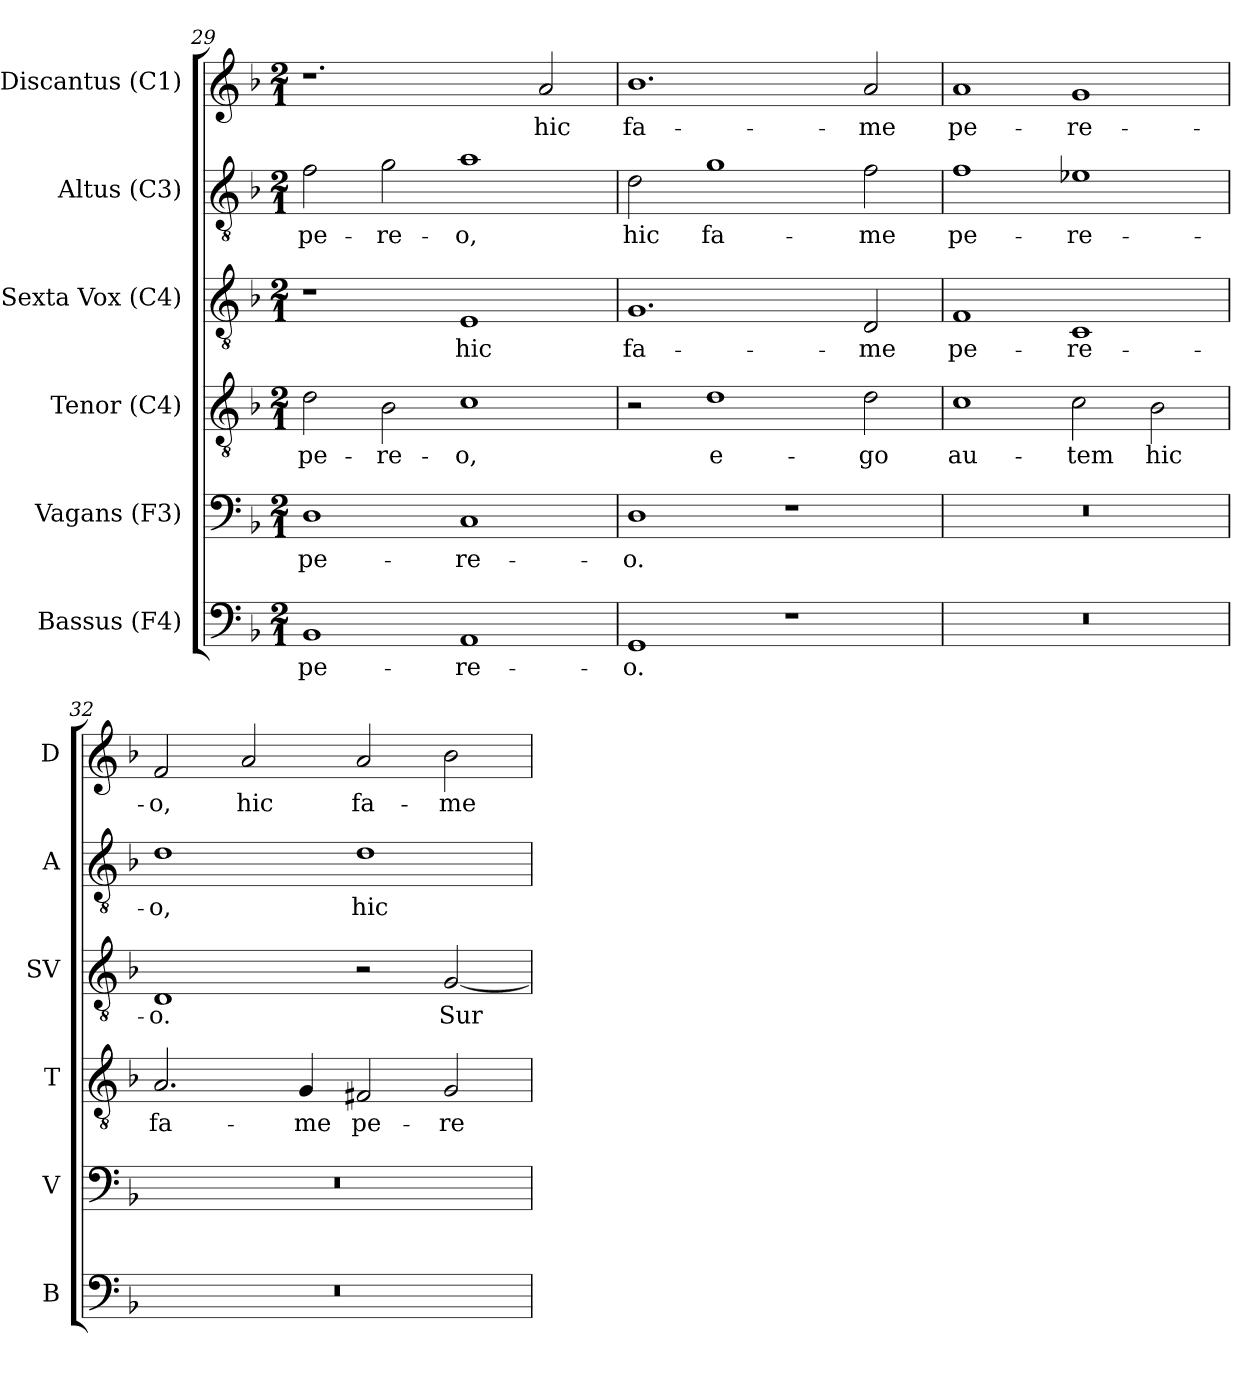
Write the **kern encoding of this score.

**kern	**text	**kern	**text	**kern	**text	**kern	**text	**kern	**text	**kern	**text
*part6	*part6	*part5	*part5	*part4	*part4	*part3	*part3	*part2	*part2	*part1	*part1
*staff6	*staff6	*staff5	*staff5	*staff4	*staff4	*staff3	*staff3	*staff2	*staff2	*staff1	*staff1
*I"Bassus (F4)	*	*I"Vagans (F3)	*	*I"Tenor (C4)	*	*I"Sexta Vox (C4)	*	*I"Altus (C3)	*	*I"Discantus (C1)	*
*I'B	*	*I'V	*	*I'T	*	*I'SV	*	*I'A	*	*I'D	*
*clefF4	*	*clefF4	*	*clefGv2	*	*clefGv2	*	*clefGv2	*	*clefG2	*
*	*	*	*	*	*	*ITrd7c12	*	*	*	*	*
*k[b-]	*	*k[b-]	*	*k[b-]	*	*k[b-]	*	*k[b-]	*	*k[b-]	*
*F:	*	*F:	*	*F:	*	*F:	*	*F:	*	*F:	*
*M2/1	*	*M2/1	*	*M2/1	*	*M2/1	*	*M2/1	*	*M2/1	*
=29	=29	=29	=29	=29	=29	=29	=29	=29	=29	=29	=29
!	!LO:LY:b:color=#000000	!	!	!	!	!	!	!	!	!	!
!	!	!	!LO:LY:b:color=#000000	!	!	!	!	!	!	!	!
!	!	!	!	!	!LO:LY:b:color=#000000	!	!	!	!	!	!
!	!	!	!	!	!	!	!	!	!LO:LY:b:color=#000000	!	!
1BB-i	pe-	1Di	pe-	2di\	pe-	1r	.	2fi\	pe-	1.r	.
!	!	!	!	!	!LO:LY:b:color=#000000	!	!	!	!	!	!
!	!	!	!	!	!	!	!	!	!LO:LY:b:color=#000000	!	!
.	.	.	.	2B-i\	-re-	.	.	2gi\	-re-	.	.
!	!LO:LY:b:color=#000000	!	!	!	!	!	!	!	!	!	!
!	!	!	!LO:LY:b:color=#000000	!	!	!	!	!	!	!	!
!	!	!	!	!	!LO:LY:b:color=#000000	!	!	!	!	!	!
!	!	!	!	!	!	!	!LO:LY:b:color=#000000	!	!	!	!
!	!	!	!	!	!	!	!	!	!LO:LY:b:color=#000000	!	!
1AAi	-re-	1Ci	-re-	1ci	-o,	1EEi	hic	1ai	-o,	.	.
!	!	!	!	!	!	!	!	!	!	!	!LO:LY:b:color=#000000
.	.	.	.	.	.	.	.	.	.	2ai/	hic
=30	=30	=30	=30	=30	=30	=30	=30	=30	=30	=30	=30
!	!LO:LY:b:color=#000000	!	!	!	!	!	!	!	!	!	!
!	!	!	!LO:LY:b:color=#000000	!	!	!	!	!	!	!	!
!	!	!	!	!	!	!	!LO:LY:b:color=#000000	!	!	!	!
!	!	!	!	!	!	!	!	!	!LO:LY:b:color=#000000	!	!
!	!	!	!	!	!	!	!	!	!	!	!LO:LY:b:color=#000000
1GGi	-o.	1Di	-o.	2r	.	1.GGi	fa-	2di\	hic	1.b-i	fa-
!	!	!	!	!	!LO:LY:b:color=#000000	!	!	!	!	!	!
!	!	!	!	!	!	!	!	!	!LO:LY:b:color=#000000	!	!
.	.	.	.	1di	e-	.	.	1gi	fa-	.	.
1r	.	1r	.	.	.	.	.	.	.	.	.
!	!	!	!	!	!LO:LY:b:color=#000000	!	!	!	!	!	!
!	!	!	!	!	!	!	!LO:LY:b:color=#000000	!	!	!	!
!	!	!	!	!	!	!	!	!	!LO:LY:b:color=#000000	!	!
!	!	!	!	!	!	!	!	!	!	!	!LO:LY:b:color=#000000
.	.	.	.	2di\	-go	2DDi/	-me	2fi\	-me	2ai/	-me
!!LO:LB:g=z
=31	=31	=31	=31	=31	=31	=31	=31	=31	=31	=31	=31
!LO:N:vis=1	!	!LO:N:vis=1	!	!	!	!	!	!	!	!	!
!	!	!	!	!	!LO:LY:b:color=#000000	!	!	!	!	!	!
!	!	!	!	!	!	!	!LO:LY:b:color=#000000	!	!	!	!
!	!	!	!	!	!	!	!	!	!LO:LY:b:color=#000000	!	!
!	!	!	!	!	!	!	!	!	!	!	!LO:LY:b:color=#000000
0r	.	0r	.	1ci	au-	1FFi	pe-	1fi	pe-	1ai	pe-
!	!	!	!	!	!LO:LY:b:color=#000000	!	!	!	!	!	!
!	!	!	!	!	!	!	!LO:LY:b:color=#000000	!	!	!	!
!	!	!	!	!	!	!	!	!	!LO:LY:b:color=#000000	!	!
!	!	!	!	!	!	!	!	!	!	!	!LO:LY:b:color=#000000
.	.	.	.	2ci\	-tem	1CCi	-re-	1e-Xi	-re-	1gi	-re-
!	!	!	!	!	!LO:LY:b:color=#000000	!	!	!	!	!	!
.	.	.	.	2B-i\	hic	.	.	.	.	.	.
=32	=32	=32	=32	=32	=32	=32	=32	=32	=32	=32	=32
!LO:N:vis=1	!	!LO:N:vis=1	!	!	!	!	!	!	!	!	!
!	!	!	!	!	!LO:LY:b:color=#000000	!	!	!	!	!	!
!	!	!	!	!	!	!	!LO:LY:b:color=#000000	!	!	!	!
!	!	!	!	!	!	!	!	!	!LO:LY:b:color=#000000	!	!
!	!	!	!	!	!	!	!	!	!	!	!LO:LY:b:color=#000000
0r	.	0r	.	2.Ai/	fa-	1DDi	-o.	1di	-o,	2fi/	-o,
!	!	!	!	!	!	!	!	!	!	!	!LO:LY:b:color=#000000
.	.	.	.	.	.	.	.	.	.	2ai/	hic
!	!	!	!	!	!LO:LY:b:color=#000000	!	!	!	!	!	!
.	.	.	.	4Gi/	-me	.	.	.	.	.	.
!	!	!	!	!	!LO:LY:b:color=#000000	!	!	!	!	!	!
!	!	!	!	!	!	!	!	!	!LO:LY:b:color=#000000	!	!
!	!	!	!	!	!	!	!	!	!	!	!LO:LY:b:color=#000000
.	.	.	.	2F#Xi/	pe-	2r	.	1di	hic	2ai/	fa-
!	!	!	!	!	!LO:LY:b:color=#000000	!	!	!	!	!	!
!	!	!	!	!	!	!	!LO:LY:b:color=#000000	!	!	!	!
!	!	!	!	!	!	!	!	!	!	!	!LO:LY:b:color=#000000
.	.	.	.	2Gi/	-re-	[2GGi/	Sur-	.	.	2b-i\	-me
=	=	=	=	=	=	=	=	=	=	=	=
*-	*-	*-	*-	*-	*-	*-	*-	*-	*-	*-	*-
